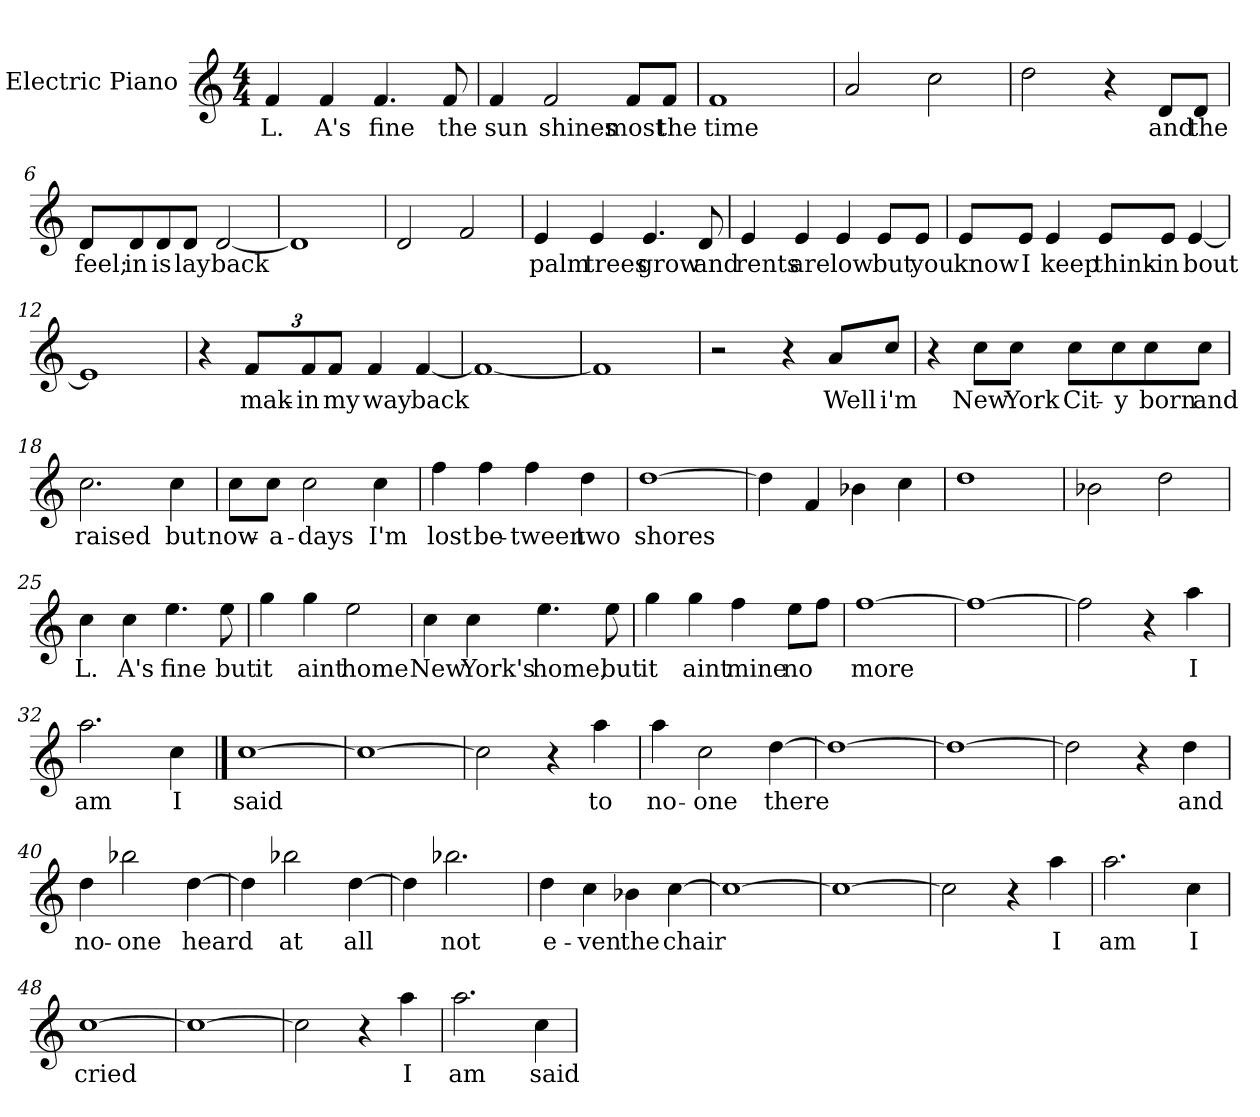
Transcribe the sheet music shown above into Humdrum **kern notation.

**kern	**text
*part1	*part1
*staff1	*staff1
*I"Electric Piano	*
*I'E.Pno	*
*clefG2	*
*k[]	*
*C:	*
*M4/4	*
=1	=1
4f/	L.
4f/	A's
4.f/	fine
8f/	the
=2	=2
4f/	sun
2f/	shines
8f/L	most
8f/J	the
=3	=3
1f	time
=4	=4
2a/	.
2cc\	.
=5	=5
2dd\	.
4r	.
8d/L	and
8d/J	the
!!LO:LB:g=z
=6	=6
8d/L	feel;
8d/	-in
8d/	is
8d/J	lay
[2d/	back
=7	=7
1d]	.
=8	=8
2d/	.
2f/	.
=9	=9
4e/	palm
4e/	trees
4.e/	grow
8d/	and
=10	=10
4e/	rents
4e/	are
4e/	low
8e/L	but
8e/J	you
!!LO:LB:g=z
=11	=11
8e/L	know
8e/J	I
4e/	keep
8e/L	think-
8e/J	-in
[4e/	bout
=12	=12
1e]	.
=13	=13
4r	.
*Xbrackettup	*
12f/L	mak-
12f/	-in
12f/J	my
4f/	way
[4f/	back
=14	=14
1f_	.
=15	=15
1f]	.
!!LO:LB:g=z
=16	=16
2r	.
4r	.
8a/L	Well
8cc/J	i'm
=17	=17
4r	.
8cc\L	New
8cc\J	York
8cc\L	Cit-
8cc\	-y
8cc\	born
8cc\J	and
=18	=18
2.cc\	raised
4cc\	but
=19	=19
8cc\L	now-
8cc\J	-a-
2cc\	-days
4cc\	I'm
!!LO:LB:g=z
=20	=20
4ff\	lost
4ff\	be-
4ff\	-tween
4dd\	two
=21	=21
[1dd	shores
=22	=22
4dd\]	.
4f/	.
4b-X\	.
4cc\	.
=23	=23
1dd	.
=24	=24
2b-X\	.
2dd\	.
=25	=25
4cc\	L.
4cc\	A's
4.ee\	fine
8ee\	but
=26	=26
4gg\	it
4gg\	aint
2ee\	home
!!LO:LB:g=z
=27	=27
4cc\	New
4cc\	York's
4.ee\	home,
8ee\	but
=28	=28
4gg\	it
4gg\	aint
4ff\	mine
8ee\L	no
8ff\J	.
=29	=29
[1ff	more
=30	=30
1ff_	.
=31	=31
2ff\]	.
4r	.
4aa\	I
=32	=32
2.aa\	am
4cc\	I
==33	==33
[1cc	said
!!LO:LB:g=z
=34	=34
1cc_	.
=35	=35
2cc\]	.
4r	.
4aa\	to
=36	=36
4aa\	no-
2cc\	-one
[4dd\	there
=37	=37
1dd_	.
=38	=38
1dd_	.
=39	=39
2dd\]	.
4r	.
4dd\	and
=40	=40
4dd\	no-
2bb-X\	-one
[4dd\	heard
=41	=41
4dd\]	.
2bb-X\	at
[4dd\	all
=42	=42
4dd\]	.
2.bb-X\	not
!!LO:LB:g=z
=43	=43
4dd\	e-
4cc\	-ven
4b-X\	the
[4cc\	chair
=44	=44
1cc_	.
=45	=45
1cc_	.
=46	=46
2cc\]	.
4r	.
4aa\	I
=47	=47
2.aa\	am
4cc\	I
=48	=48
[1cc	cried
=49	=49
1cc_	.
=50	=50
2cc\]	.
4r	.
4aa\	I
=51	=51
2.aa\	am
4cc\	said
=	=
*-	*-
